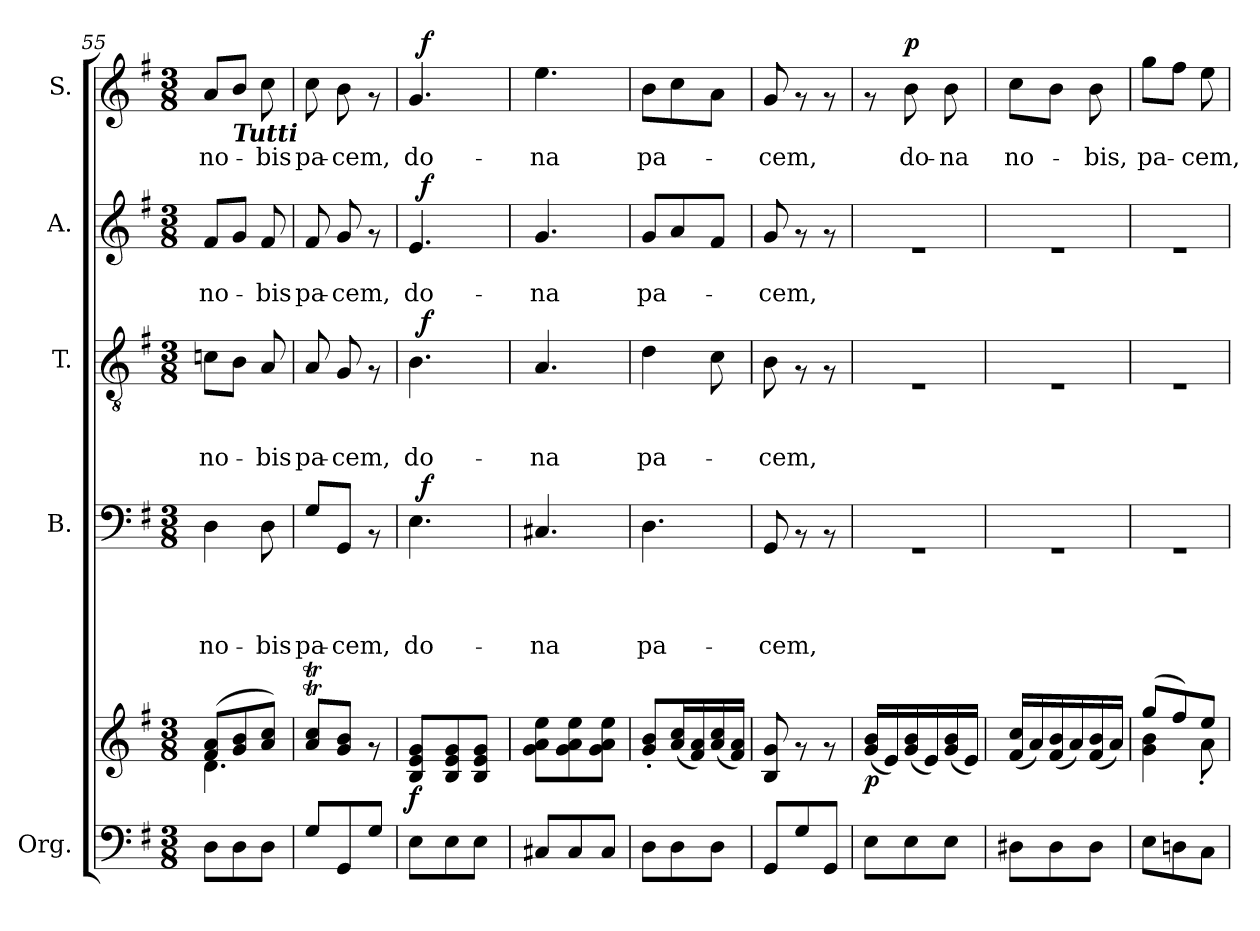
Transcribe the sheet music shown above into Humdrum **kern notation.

**kern	**kern	**dynam	**kern	**text	**text	**text	**text	**dynam	**kern	**text	**text	**text	**dynam	**kern	**text	**text	**dynam	**kern	**text	**dynam
*part5	*part5	*part5	*part4	*part4	*part4	*part4	*part4	*part4	*part3	*part3	*part3	*part3	*part3	*part2	*part2	*part2	*part2	*part1	*part1	*part1
*staff6	*staff5	*staff5/6	*staff4	*staff4	*staff4	*staff4	*staff4	*staff4	*staff3	*staff3	*staff3	*staff3	*staff3	*staff2	*staff2	*staff2	*staff2	*staff1	*staff1	*staff1
*I"Org.	*	*	*I"B.	*	*	*	*	*	*I"T.	*	*	*	*	*I"A.	*	*	*	*I"S.	*	*
*	*	*	*I'B.	*	*	*	*	*	*I'T.	*	*	*	*	*I'A.	*	*	*	*I'S.	*	*
*clefF4	*clefG2	*	*clefF4	*	*	*	*	*	*clefGv2	*	*	*	*	*clefG2	*	*	*	*clefG2	*	*
*k[f#]	*k[f#]	*	*k[f#]	*	*	*	*	*	*k[f#]	*	*	*	*	*k[f#]	*	*	*	*k[f#]	*	*
*G:	*G:	*	*G:	*	*	*	*	*	*G:	*	*	*	*	*G:	*	*	*	*G:	*	*
*M3/8	*M3/8	*	*M3/8	*	*	*	*	*	*M3/8	*	*	*	*	*M3/8	*	*	*	*M3/8	*	*
=55	=55	=55	=55	=55	=55	=55	=55	=55	=55	=55	=55	=55	=55	=55	=55	=55	=55	=55	=55	=55
*	*^	*	*	*	*	*	*	*	*	*	*	*	*	*	*	*	*	*	*	*
!	!	!	!	!	!	!	!	!LO:LY:b	!	!	!	!	!LO:LY:b	!	!	!	!LO:LY:b	!	!	!LO:LY:b	!
8D\L	(>8f#/ 8a/L	4.d\	.	4D\	.	.	.	no-	.	8cn\L	.	.	no-	.	8f#/L	.	no-	.	8a/L	no-	.
!	!	!	!	!	!	!	!	!	!	!	!	!	!	!	!	!	!	!	!LO:TX:b:Bi:t=Tutti	!	!
8D\	8g/ 8b/	.	.	.	.	.	.	.	.	8B\J	.	.	.	.	8g/J	.	.	.	8b/J	.	.
!	!	!	!	!	!	!	!	!LO:LY:b	!	!	!	!	!LO:LY:b	!	!	!	!LO:LY:b	!	!	!LO:LY:b	!
8D\J	8a/ 8cc/J)	.	.	8D\	.	.	.	-bis	.	8A/	.	.	-bis	.	8f#/	.	-bis	.	8cc\	-bis	.
*	*v	*v	*	*	*	*	*	*	*	*	*	*	*	*	*	*	*	*	*	*	*
=56	=56	=56	=56	=56	=56	=56	=56	=56	=56	=56	=56	=56	=56	=56	=56	=56	=56	=56	=56	=56
!	!	!	!	!	!	!	!LO:LY:b	!	!	!	!	!LO:LY:b	!	!	!	!LO:LY:b	!	!	!LO:LY:b	!
8G/L	8a/T 8cc/TL	.	8G/L	.	.	.	pa-	.	8A/	.	.	pa-	.	8f#/	.	pa-	.	8cc\	pa-	.
!	!	!	!	!	!	!	!LO:LY:b	!	!	!	!	!LO:LY:b	!	!	!	!LO:LY:b	!	!	!LO:LY:b	!
8GG/	8g/ 8b/J	.	8GG/J	.	.	.	-cem,	.	8G/	.	.	-cem,	.	8g/	.	-cem,	.	8b\	-cem,	.
8G/J	8rf	.	8rAA	.	.	.	.	.	8rF	.	.	.	.	8rf	.	.	.	8rf	.	.
=57	=57	=57	=57	=57	=57	=57	=57	=57	=57	=57	=57	=57	=57	=57	=57	=57	=57	=57	=57	=57
!	!	!LO:DY:b	!	!	!	!	!LO:LY:b	!	!	!	!	!LO:LY:b	!	!	!	!LO:LY:b	!	!	!LO:LY:b	!
*	*	*	*^	*	*	*	*	*	*^	*	*	*	*	*^	*	*	*	*^	*	*
8E\L	8B/ 8e/ 8g/L	f	4.E\	32ryy	.	.	.	do-	.	4.B\	32ryy	.	.	do-	.	4.e/	32ryy	.	do-	.	4.g/	32ryy	do-	.
!	!	!	!	!	!	!	!	!	!LO:DY:a	!	!	!	!	!	!LO:DY:a	!	!	!	!	!LO:DY:a	!	!	!	!LO:DY:a
.	.	.	.	4ryy	.	.	.	.	f	.	4ryy	.	.	.	f	.	4ryy	.	.	f	.	4ryy	.	f
8E\	8B/ 8e/ 8g/	.	.	.	.	.	.	.	.	.	.	.	.	.	.	.	.	.	.	.	.	.	.	.
8E\J	8B/ 8e/ 8g/J	.	.	.	.	.	.	.	.	.	.	.	.	.	.	.	.	.	.	.	.	.	.	.
.	.	.	.	16.ryy	.	.	.	.	.	.	16.ryy	.	.	.	.	.	16.ryy	.	.	.	.	16.ryy	.	.
=58	=58	=58	=58	=58	=58	=58	=58	=58	=58	=58	=58	=58	=58	=58	=58	=58	=58	=58	=58	=58	=58	=58	=58	=58
!	!	!	!	!	!	!	!	!LO:LY:b	!	!	!	!	!	!LO:LY:b	!	!	!	!	!LO:LY:b	!	!	!	!LO:LY:b	!
*	*	*	*v	*v	*	*	*	*	*	*	*	*	*	*	*	*v	*v	*	*	*	*v	*v	*	*
*	*	*	*	*	*	*	*	*	*v	*v	*	*	*	*	*	*	*	*	*	*	*
8C#X/L	8g\ 8a\ 8ee\L	.	4.C#X/	.	.	.	-na	.	4.A/	.	.	-na	.	4.g/	.	-na	.	4.ee\	-na	.
8C#/	8g\ 8a\ 8ee\	.	.	.	.	.	.	.	.	.	.	.	.	.	.	.	.	.	.	.
8C#/J	8g\ 8a\ 8ee\J	.	.	.	.	.	.	.	.	.	.	.	.	.	.	.	.	.	.	.
=59	=59	=59	=59	=59	=59	=59	=59	=59	=59	=59	=59	=59	=59	=59	=59	=59	=59	=59	=59	=59
!	!	!	!	!	!	!	!LO:LY:b	!	!	!	!	!LO:LY:b	!	!	!	!LO:LY:b	!	!	!LO:LY:b	!
8D\L	8g/'< 8b/'<L	.	4.D\	.	.	.	pa-	.	4d\	.	.	pa-	.	8g/L	.	pa-	.	8b\L	pa-	.
8D\	(<16a/ 16cc/L	.	.	.	.	.	.	.	.	.	.	.	.	8a/	.	.	.	8cc\	.	.
.	16f#/ 16a/)	.	.	.	.	.	.	.	.	.	.	.	.	.	.	.	.	.	.	.
8D\J	(<16a/ 16cc/	.	.	.	.	.	.	.	8c\	.	.	.	.	8f#/J	.	.	.	8a\J	.	.
.	16f#/ 16a/JJ)	.	.	.	.	.	.	.	.	.	.	.	.	.	.	.	.	.	.	.
=60	=60	=60	=60	=60	=60	=60	=60	=60	=60	=60	=60	=60	=60	=60	=60	=60	=60	=60	=60	=60
!	!	!	!	!	!	!	!LO:LY:b	!	!	!	!	!LO:LY:b	!	!	!	!LO:LY:b	!	!	!LO:LY:b	!
8GG/L	8B/ 8g/	.	8GG/	.	.	.	-cem,	.	8B\	.	.	-cem,	.	8g/	.	-cem,	.	8g/	-cem,	.
8G/	8rf	.	8rAA	.	.	.	.	.	8rF	.	.	.	.	8rf	.	.	.	8rf	.	.
8GG/J	8rf	.	8rAA	.	.	.	.	.	8rF	.	.	.	.	8rf	.	.	.	8rf	.	.
!!LO:PB:g=z
=61	=61	=61	=61	=61	=61	=61	=61	=61	=61	=61	=61	=61	=61	=61	=61	=61	=61	=61	=61	=61
!	!	!LO:DY:b	!	!	!	!	!	!	!	!	!	!	!	!	!	!	!	!	!	!
8E\L	(<16g/ 16b/LL	p	4.rGG	.	.	.	.	.	4.rE	.	.	.	.	4.re	.	.	.	8rf	.	.
.	16e/)	.	.	.	.	.	.	.	.	.	.	.	.	.	.	.	.	.	.	.
!	!	!	!	!	!	!	!	!	!	!	!	!	!	!	!	!	!	!	!LO:LY:b	!LO:DY:a
8E\	(<16g/ 16b/	.	.	.	.	.	.	.	.	.	.	.	.	.	.	.	.	8b\	do-	p
.	16e/)	.	.	.	.	.	.	.	.	.	.	.	.	.	.	.	.	.	.	.
!	!	!	!	!	!	!	!	!	!	!	!	!	!	!	!	!	!	!	!LO:LY:b	!
8E\J	(<16g/ 16b/	.	.	.	.	.	.	.	.	.	.	.	.	.	.	.	.	8b\	-na	.
.	16e/JJ)	.	.	.	.	.	.	.	.	.	.	.	.	.	.	.	.	.	.	.
=62	=62	=62	=62	=62	=62	=62	=62	=62	=62	=62	=62	=62	=62	=62	=62	=62	=62	=62	=62	=62
!	!	!	!	!	!	!	!	!	!	!	!	!	!	!	!	!	!	!	!LO:LY:b	!
8D#X\L	(<16f#/ 16cc/LL	.	4.rGG	.	.	.	.	.	4.rE	.	.	.	.	4.re	.	.	.	8cc\L	no-	.
.	16a/)	.	.	.	.	.	.	.	.	.	.	.	.	.	.	.	.	.	.	.
8D#\	(<16f#/ 16b/	.	.	.	.	.	.	.	.	.	.	.	.	.	.	.	.	8b\J	.	.
.	16a/)	.	.	.	.	.	.	.	.	.	.	.	.	.	.	.	.	.	.	.
!	!	!	!	!	!	!	!	!	!	!	!	!	!	!	!	!	!	!	!LO:LY:b	!
8D#\J	(<16f#/ 16b/	.	.	.	.	.	.	.	.	.	.	.	.	.	.	.	.	8b\	-bis,	.
.	16a/JJ)	.	.	.	.	.	.	.	.	.	.	.	.	.	.	.	.	.	.	.
=63	=63	=63	=63	=63	=63	=63	=63	=63	=63	=63	=63	=63	=63	=63	=63	=63	=63	=63	=63	=63
*	*^	*	*	*	*	*	*	*	*	*	*	*	*	*	*	*	*	*	*	*
!	!	!	!	!	!	!	!	!	!	!	!	!	!	!	!	!	!	!	!	!LO:LY:b	!
8E\L	(>8gg/L	4g\ 4b\	.	4.rGG	.	.	.	.	.	4.rE	.	.	.	.	4.re	.	.	.	8gg\L	pa-	.
8Dn\	8ff#/)	.	.	.	.	.	.	.	.	.	.	.	.	.	.	.	.	.	8ff#\J	.	.
!	!	!	!	!	!	!	!	!	!	!	!	!	!	!	!	!	!	!	!	!LO:LY:b	!
8C\J	8ee/J	8a'<\	.	.	.	.	.	.	.	.	.	.	.	.	.	.	.	.	8ee\	-cem,	.
*	*v	*v	*	*	*	*	*	*	*	*	*	*	*	*	*	*	*	*	*	*	*
=	=	=	=	=	=	=	=	=	=	=	=	=	=	=	=	=	=	=	=	=
*-	*-	*-	*-	*-	*-	*-	*-	*-	*-	*-	*-	*-	*-	*-	*-	*-	*-	*-	*-	*-
